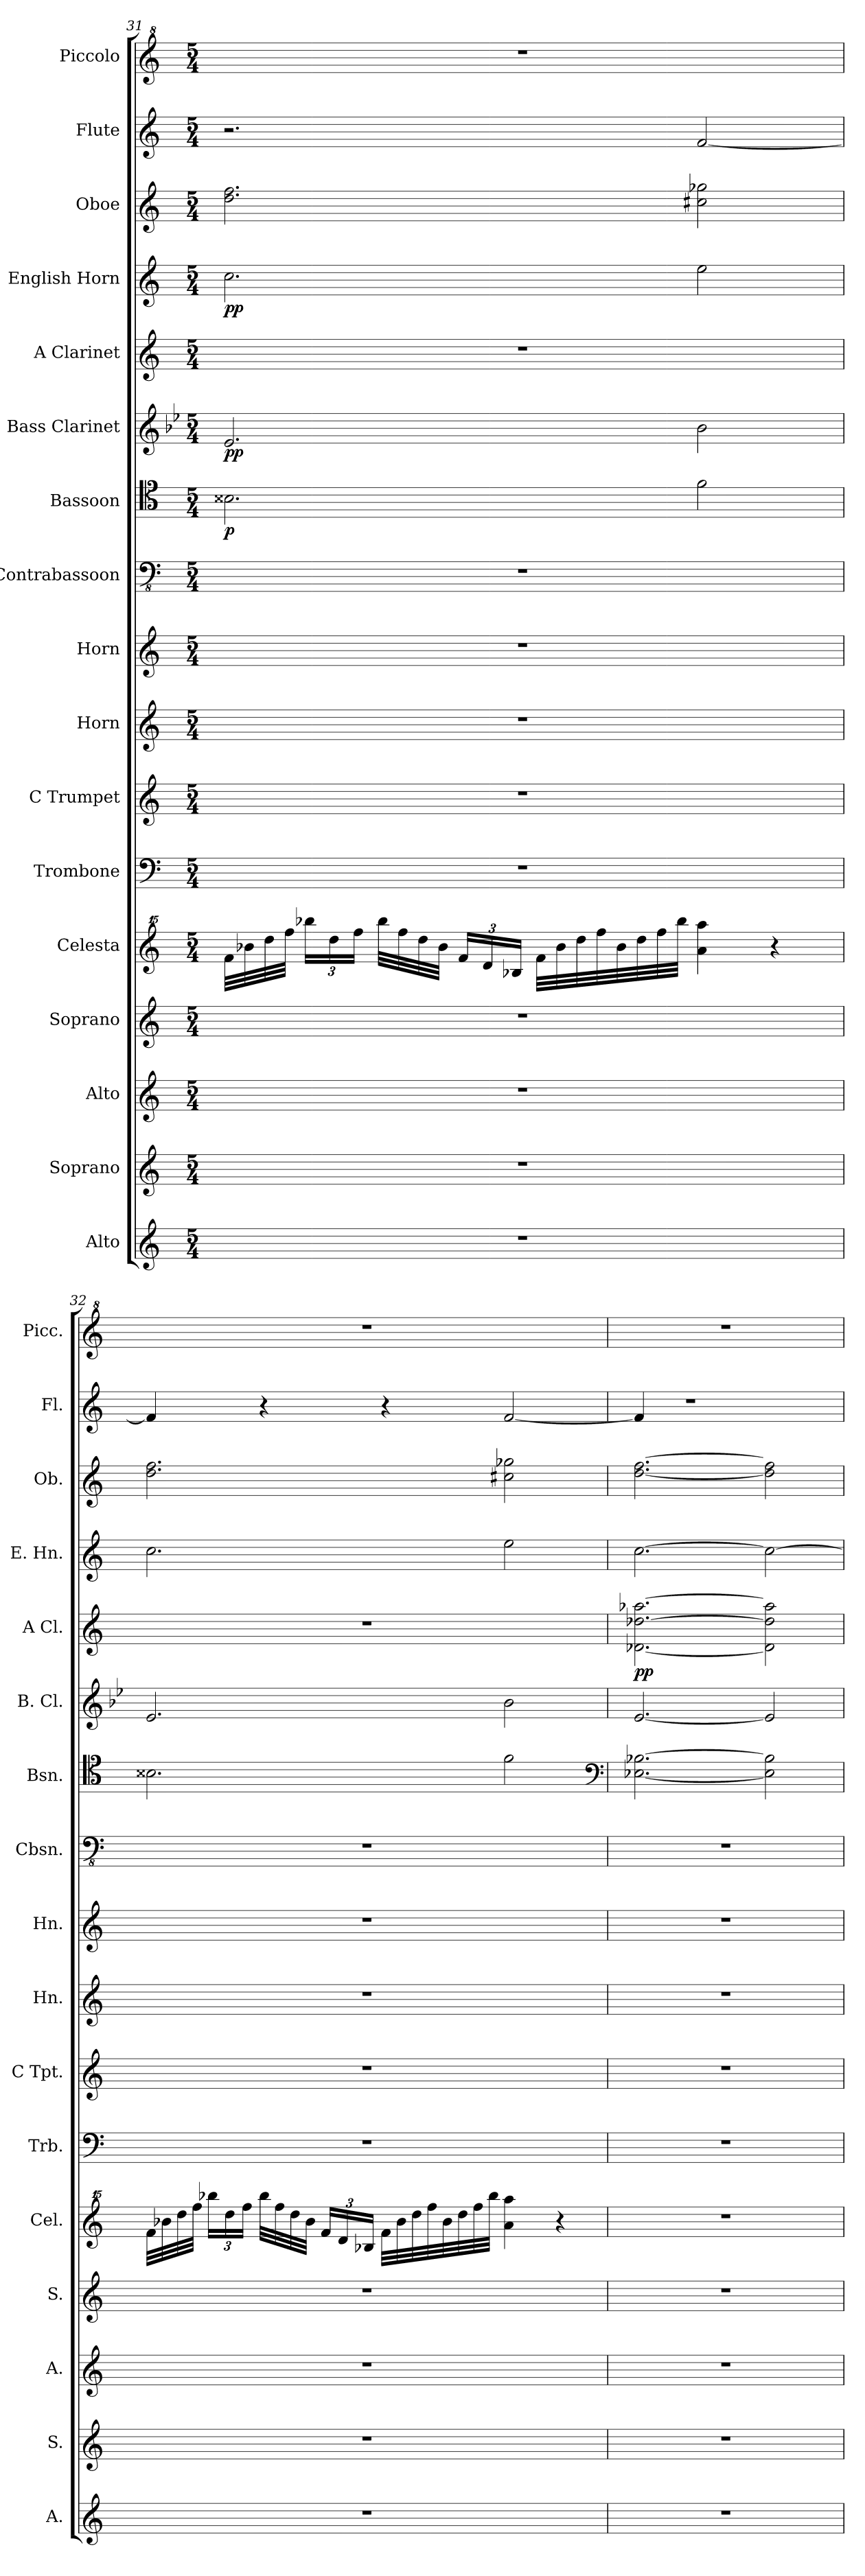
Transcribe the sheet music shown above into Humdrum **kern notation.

**kern	**kern	**kern	**kern	**kern	**kern	**kern	**kern	**kern	**kern	**kern	**dynam	**kern	**dynam	**kern	**dynam	**kern	**dynam	**kern	**kern	**kern
*part17	*part16	*part15	*part14	*part13	*part12	*part11	*part10	*part9	*part8	*part7	*part7	*part6	*part6	*part5	*part5	*part4	*part4	*part3	*part2	*part1
*staff17	*staff16	*staff15	*staff14	*staff13	*staff12	*staff11	*staff10	*staff9	*staff8	*staff7	*staff7	*staff6	*staff6	*staff5	*staff5	*staff4	*staff4	*staff3	*staff2	*staff1
*I"Alto	*I"Soprano	*I"Alto	*I"Soprano	*I"Celesta	*I"Trombone	*I"C Trumpet	*I"Horn	*I"Horn	*I"Contrabassoon	*I"Bassoon	*	*I"Bass Clarinet	*	*I"A Clarinet	*	*I"English Horn	*	*I"Oboe	*I"Flute	*I"Piccolo
*I'A.	*I'S.	*I'A.	*I'S.	*I'Cel.	*I'Trb.	*I'C Tpt.	*I'Hn.	*I'Hn.	*I'Cbsn.	*I'Bsn.	*	*I'B. Cl.	*	*I'A Cl.	*	*I'E. Hn.	*	*I'Ob.	*I'Fl.	*I'Picc.
!!LO:PB:g=z
*clefG2	*clefG2	*clefG2	*clefG2	*clefG^^2	*clefF4	*clefG2	*clefG2	*clefG2	*clefFv4	*clefC4	*	*clefG2	*	*clefG2	*	*clefG2	*	*clefG2	*clefG2	*clefG^2
*	*	*	*	*	*	*	*ITrd4c7	*ITrd4c7	*ITrd7c12	*	*	*ITrd8c14	*	*ITrd2c3	*	*ITrd4c7	*	*	*	*ITrd-7c-12
*k[]	*k[]	*k[]	*k[]	*k[]	*k[]	*k[]	*k[b-]	*k[b-]	*k[]	*k[]	*	*k[b-e-]	*	*k[f#c#g#]	*	*k[b-]	*	*k[]	*k[]	*k[]
*C:	*C:	*C:	*C:	*C:	*C:	*C:	*F:	*F:	*C:	*C:	*	*B-:	*	*A:	*	*F:	*	*C:	*C:	*C:
*M5/4	*M5/4	*M5/4	*M5/4	*M5/4	*M5/4	*M5/4	*M5/4	*M5/4	*M5/4	*M5/4	*	*M5/4	*	*M5/4	*	*M5/4	*	*M5/4	*M5/4	*M5/4
=31	=31	=31	=31	=31	=31	=31	=31	=31	=31	=31	=31	=31	=31	=31	=31	=31	=31	=31	=31	=31
!	!	!	!	!	!	!	!	!	!	!	!LO:DY:b	!	!LO:DY:b	!	!	!	!LO:DY:b	!	!	!
4%5r	4%5r	4%5r	4%5r	32fff\LLL	4%5r	4%5r	4%5r	4%5r	4%5r	2.B##X\	p	2.E-/	pp	4%5r	.	2.f\	pp	2.dd\ 2.ff\	2.r	4%5r
.	.	.	.	32bbb-X\	.	.	.	.	.	.	.	.	.	.	.	.	.	.	.	.
.	.	.	.	32dddd\	.	.	.	.	.	.	.	.	.	.	.	.	.	.	.	.
.	.	.	.	32ffff\JJJ	.	.	.	.	.	.	.	.	.	.	.	.	.	.	.	.
*	*	*	*	*Xbrackettup	*	*	*	*	*	*	*	*	*	*	*	*	*	*	*	*
.	.	.	.	24bbbb-X\LL	.	.	.	.	.	.	.	.	.	.	.	.	.	.	.	.
.	.	.	.	24dddd\	.	.	.	.	.	.	.	.	.	.	.	.	.	.	.	.
.	.	.	.	24ffff\JJ	.	.	.	.	.	.	.	.	.	.	.	.	.	.	.	.
.	.	.	.	32bbbb-\LLL	.	.	.	.	.	.	.	.	.	.	.	.	.	.	.	.
.	.	.	.	32ffff\	.	.	.	.	.	.	.	.	.	.	.	.	.	.	.	.
.	.	.	.	32dddd\	.	.	.	.	.	.	.	.	.	.	.	.	.	.	.	.
.	.	.	.	32bbb-\JJJ	.	.	.	.	.	.	.	.	.	.	.	.	.	.	.	.
.	.	.	.	24fff/LL	.	.	.	.	.	.	.	.	.	.	.	.	.	.	.	.
.	.	.	.	24ddd/	.	.	.	.	.	.	.	.	.	.	.	.	.	.	.	.
.	.	.	.	24bb-X/JJ	.	.	.	.	.	.	.	.	.	.	.	.	.	.	.	.
.	.	.	.	32fff\LLL	.	.	.	.	.	.	.	.	.	.	.	.	.	.	.	.
.	.	.	.	32bbb-\	.	.	.	.	.	.	.	.	.	.	.	.	.	.	.	.
.	.	.	.	32dddd\	.	.	.	.	.	.	.	.	.	.	.	.	.	.	.	.
.	.	.	.	32ffff\	.	.	.	.	.	.	.	.	.	.	.	.	.	.	.	.
.	.	.	.	32bbb-\	.	.	.	.	.	.	.	.	.	.	.	.	.	.	.	.
.	.	.	.	32dddd\	.	.	.	.	.	.	.	.	.	.	.	.	.	.	.	.
.	.	.	.	32ffff\	.	.	.	.	.	.	.	.	.	.	.	.	.	.	.	.
.	.	.	.	32bbbb-\JJJ	.	.	.	.	.	.	.	.	.	.	.	.	.	.	.	.
.	.	.	.	4aaa\ 4aaaa\	.	.	.	.	.	2f\	.	2B-\	.	.	.	2a\	.	2cc#X\ 2gg-X\	[2f/	.
.	.	.	.	4r	.	.	.	.	.	.	.	.	.	.	.	.	.	.	.	.
!!LO:PB:g=z
=32	=32	=32	=32	=32	=32	=32	=32	=32	=32	=32	=32	=32	=32	=32	=32	=32	=32	=32	=32	=32
4%5r	4%5r	4%5r	4%5r	32fff\LLL	4%5r	4%5r	4%5r	4%5r	4%5r	2.B##X\	.	2.E-/	.	4%5r	.	2.f\	.	2.dd\ 2.ff\	4f/]	4%5r
.	.	.	.	32bbb-X\	.	.	.	.	.	.	.	.	.	.	.	.	.	.	.	.
.	.	.	.	32dddd\	.	.	.	.	.	.	.	.	.	.	.	.	.	.	.	.
.	.	.	.	32ffff\JJJ	.	.	.	.	.	.	.	.	.	.	.	.	.	.	.	.
.	.	.	.	24bbbb-X\LL	.	.	.	.	.	.	.	.	.	.	.	.	.	.	.	.
.	.	.	.	24dddd\	.	.	.	.	.	.	.	.	.	.	.	.	.	.	.	.
.	.	.	.	24ffff\JJ	.	.	.	.	.	.	.	.	.	.	.	.	.	.	.	.
.	.	.	.	32bbbb-\LLL	.	.	.	.	.	.	.	.	.	.	.	.	.	.	4r	.
.	.	.	.	32ffff\	.	.	.	.	.	.	.	.	.	.	.	.	.	.	.	.
.	.	.	.	32dddd\	.	.	.	.	.	.	.	.	.	.	.	.	.	.	.	.
.	.	.	.	32bbb-\JJJ	.	.	.	.	.	.	.	.	.	.	.	.	.	.	.	.
.	.	.	.	24fff/LL	.	.	.	.	.	.	.	.	.	.	.	.	.	.	.	.
.	.	.	.	24ddd/	.	.	.	.	.	.	.	.	.	.	.	.	.	.	.	.
.	.	.	.	24bb-X/JJ	.	.	.	.	.	.	.	.	.	.	.	.	.	.	.	.
.	.	.	.	32fff\LLL	.	.	.	.	.	.	.	.	.	.	.	.	.	.	4r	.
.	.	.	.	32bbb-\	.	.	.	.	.	.	.	.	.	.	.	.	.	.	.	.
.	.	.	.	32dddd\	.	.	.	.	.	.	.	.	.	.	.	.	.	.	.	.
.	.	.	.	32ffff\	.	.	.	.	.	.	.	.	.	.	.	.	.	.	.	.
.	.	.	.	32bbb-\	.	.	.	.	.	.	.	.	.	.	.	.	.	.	.	.
.	.	.	.	32dddd\	.	.	.	.	.	.	.	.	.	.	.	.	.	.	.	.
.	.	.	.	32ffff\	.	.	.	.	.	.	.	.	.	.	.	.	.	.	.	.
.	.	.	.	32bbbb-\JJJ	.	.	.	.	.	.	.	.	.	.	.	.	.	.	.	.
.	.	.	.	4aaa\ 4aaaa\	.	.	.	.	.	2f\	.	2B-\	.	.	.	2a\	.	2cc#X\ 2gg-X\	[2f/	.
.	.	.	.	4r	.	.	.	.	.	.	.	.	.	.	.	.	.	.	.	.
*	*	*	*	*	*	*	*	*	*	*clefF4	*	*	*	*	*	*	*	*	*	*
!!LO:PB:g=z
=33	=33	=33	=33	=33	=33	=33	=33	=33	=33	=33	=33	=33	=33	=33	=33	=33	=33	=33	=33	=33
!	!	!	!	!	!	!	!	!	!	!	!	!	!	!	!LO:DY:b	!	!	!	!	!
4%5r	4%5r	4%5r	4%5r	4%5r	4%5r	4%5r	4%5r	4%5r	4%5r	[2.E-X\ [2.B-X\	.	[2.E-/	.	[2.B-X\ [2.b-X\ [2.ffn\	pp	[2.f\	.	[2.dd\ [2.ff\	4f/]	4%5r
.	.	.	.	.	.	.	.	.	.	.	.	.	.	.	.	.	.	.	1r	.
.	.	.	.	.	.	.	.	.	.	2E-\] 2B-\]	.	2E-/]	.	2B-\] 2b-\] 2ff\]	.	2f\_	.	2dd\] 2ff\]	.	.
=	=	=	=	=	=	=	=	=	=	=	=	=	=	=	=	=	=	=	=	=
*-	*-	*-	*-	*-	*-	*-	*-	*-	*-	*-	*-	*-	*-	*-	*-	*-	*-	*-	*-	*-
